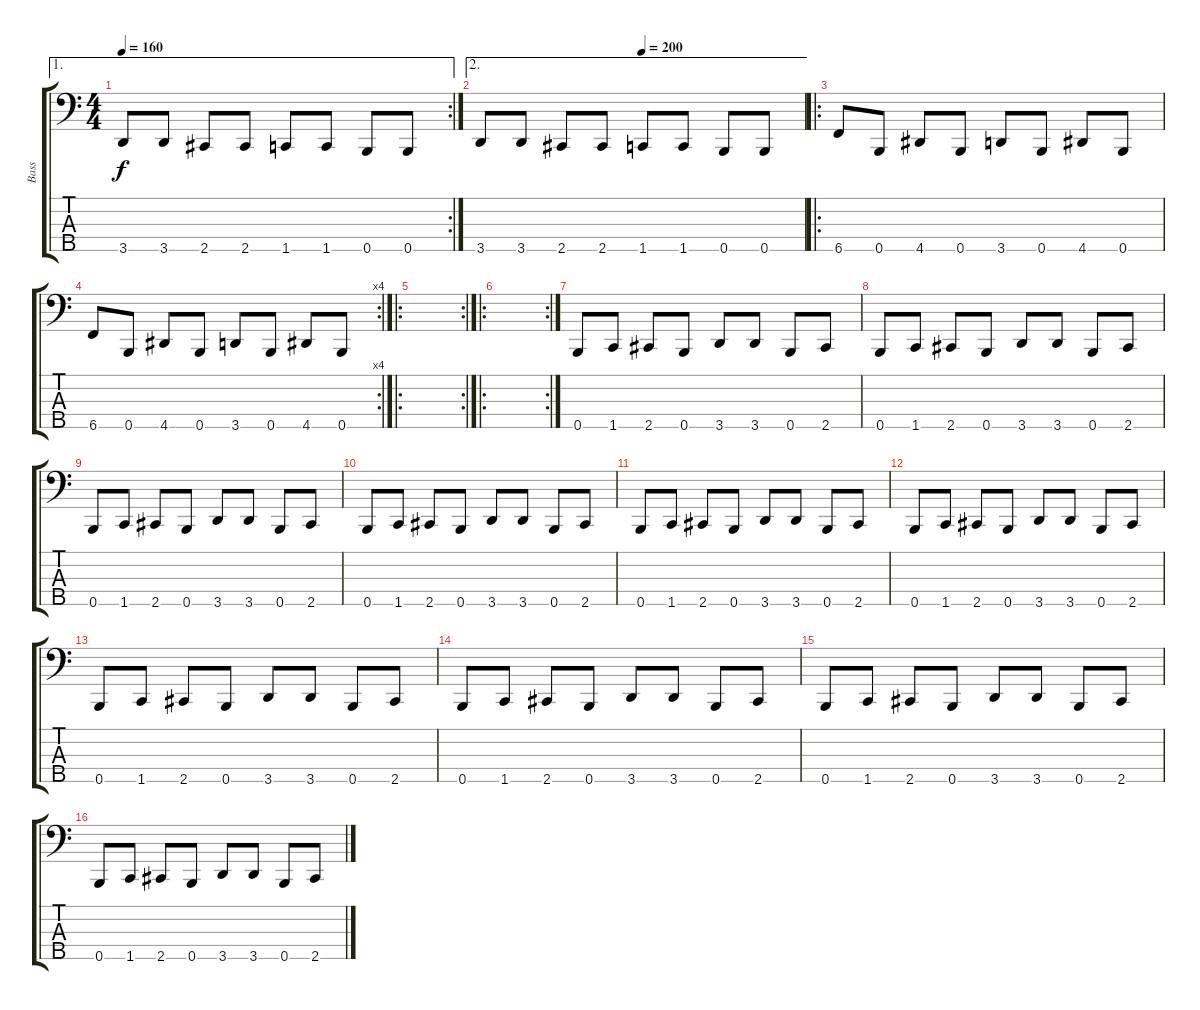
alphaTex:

\track ("Bass" "Bass") {instrument electricbasspick}
\staff {score tabs}
\tuning (G2 D2 A1 E1 B0) {hide}
\ae 1
\rc 2
\ts (4 4)
\tempo 160
\clef f4
\ks c
3.5.8{dy f} 3.5.8 2.5.8 2.5.8 1.5.8 1.5.8 0.5.8 0.5.8 |
\ae 2
\tempo (200 0.5)
3.5.8 3.5.8 2.5.8 2.5.8 1.5.8 1.5.8 0.5.8 0.5.8 |
\ro
6.5.8 0.5.8 4.5.8 0.5.8 3.5.8 0.5.8 4.5.8 0.5.8 |
\rc 4
6.5.8 0.5.8 4.5.8 0.5.8 3.5.8 0.5.8 4.5.8 0.5.8 |
\ro
\rc 2
|
\ro
\rc 2
|
0.5.8 1.5.8 2.5.8 0.5.8 3.5.8 3.5.8 0.5.8 2.5.8 |
0.5.8 1.5.8 2.5.8 0.5.8 3.5.8 3.5.8 0.5.8 2.5.8 |
0.5.8 1.5.8 2.5.8 0.5.8 3.5.8 3.5.8 0.5.8 2.5.8 |
0.5.8 1.5.8 2.5.8 0.5.8 3.5.8 3.5.8 0.5.8 2.5.8 |
0.5.8 1.5.8 2.5.8 0.5.8 3.5.8 3.5.8 0.5.8 2.5.8 |
0.5.8 1.5.8 2.5.8 0.5.8 3.5.8 3.5.8 0.5.8 2.5.8 |
0.5.8 1.5.8 2.5.8 0.5.8 3.5.8 3.5.8 0.5.8 2.5.8 |
0.5.8 1.5.8 2.5.8 0.5.8 3.5.8 3.5.8 0.5.8 2.5.8 |
0.5.8 1.5.8 2.5.8 0.5.8 3.5.8 3.5.8 0.5.8 2.5.8 |
0.5.8 1.5.8 2.5.8 0.5.8 3.5.8 3.5.8 0.5.8 2.5.8
